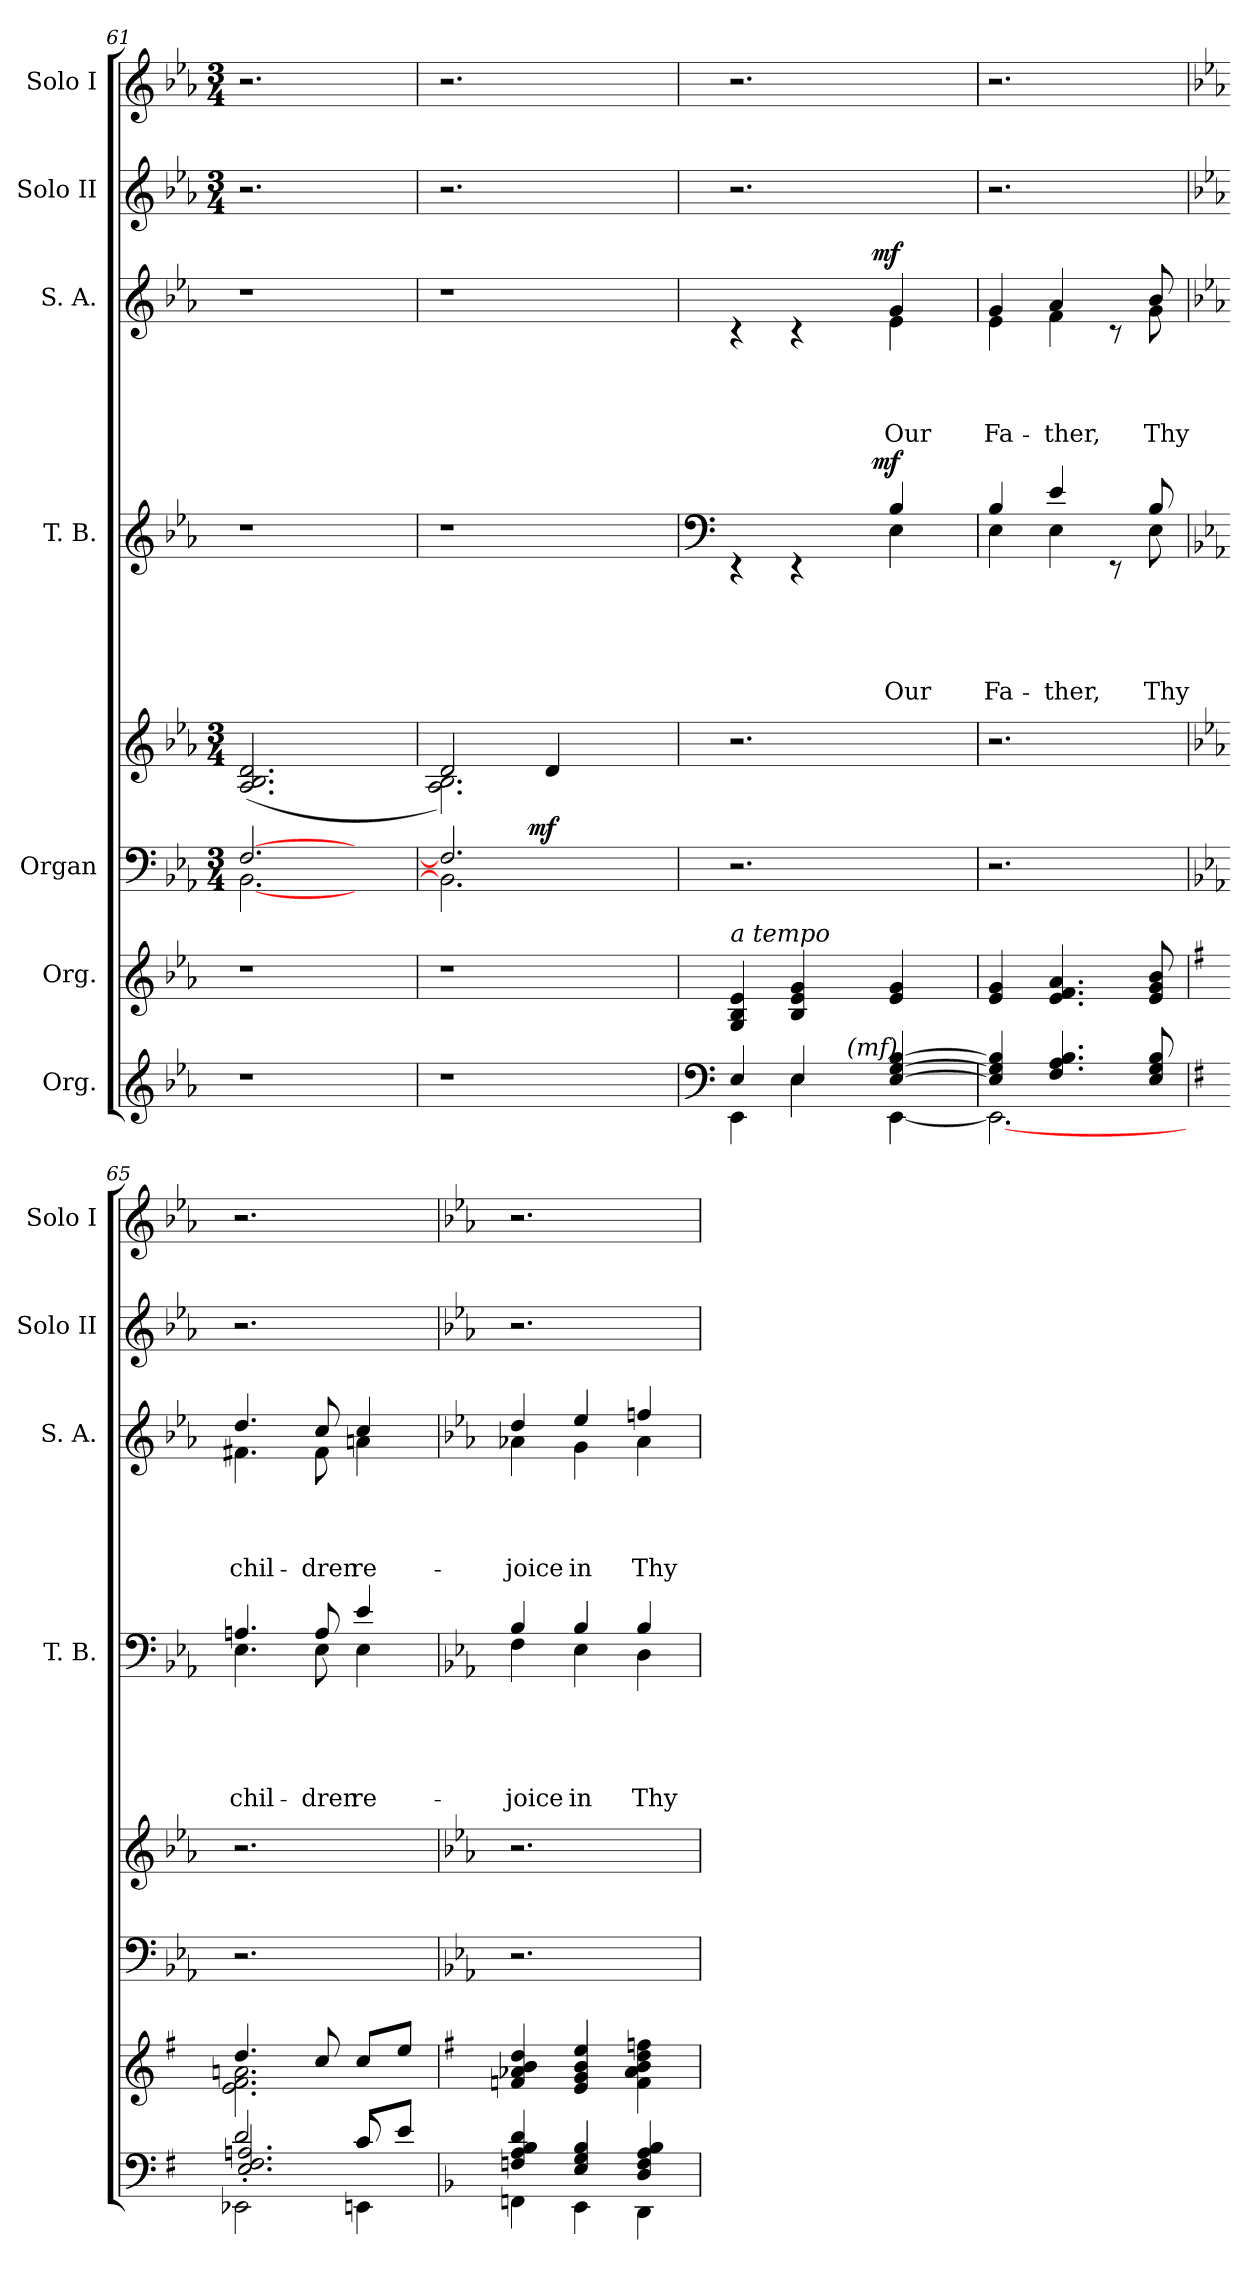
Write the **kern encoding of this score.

**kern	**kern	**kern	**kern	**dynam	**kern	**text	**text	**text	**text	**text	**dynam	**kern	**text	**text	**text	**text	**dynam	**kern	**kern
*part7	*part6	*part5	*part5	*part5	*part4	*part4	*part4	*part4	*part4	*part4	*part4	*part3	*part3	*part3	*part3	*part3	*part3	*part2	*part1
*staff8	*staff7	*staff6	*staff5	*staff5/6	*staff4	*staff4	*staff4	*staff4	*staff4	*staff4	*staff4	*staff3	*staff3	*staff3	*staff3	*staff3	*staff3	*staff2	*staff1
*I"Org.	*I"Org.	*I"Organ	*	*	*I"T. B.	*	*	*	*	*	*	*I"S. A.	*	*	*	*	*	*I"Solo II	*I"Solo I
*	*	*	*	*	*I'T. B.	*	*	*	*	*	*	*I'S. A.	*	*	*	*	*	*I'Solo II	*I'Solo I
*clefG2	*clefG2	*clefF4	*clefG2	*	*clefG2	*	*	*	*	*	*	*clefG2	*	*	*	*	*	*clefG2	*clefG2
*k[b-e-a-]	*k[b-e-a-]	*k[b-e-a-]	*k[b-e-a-]	*	*k[b-e-a-]	*	*	*	*	*	*	*k[b-e-a-]	*	*	*	*	*	*k[b-e-a-]	*k[b-e-a-]
*E-:	*E-:	*E-:	*E-:	*	*E-:	*	*	*	*	*	*	*E-:	*	*	*	*	*	*E-:	*E-:
*	*	*M3/4	*M3/4	*	*	*	*	*	*	*	*	*	*	*	*	*	*	*M3/4	*M3/4
=61	=61	=61	=61	=61	=61	=61	=61	=61	=61	=61	=61	=61	=61	=61	=61	=61	=61	=61	=61
*	*	*^	*	*	*	*	*	*	*	*	*	*	*	*	*	*	*	*	*
1r	1r	[>2.F/	[<2.BB-\	(<2.A-/ 2.B-/ 2.d/	.	1r	.	.	.	.	.	.	1r	.	.	.	.	.	2.r	2.r
.	.	4ryy	4ryy	4ryy	.	.	.	.	.	.	.	.	.	.	.	.	.	.	4ryy	4ryy
=62	=62	=62	=62	=62	=62	=62	=62	=62	=62	=62	=62	=62	=62	=62	=62	=62	=62	=62	=62	=62
*	*	*	*^	*^	*	*	*	*	*	*	*	*	*	*	*	*	*	*	*	*
1r	1r	2.F/]	2.BB-\]	4...ryy	2d/	2.A-\ 2.B-\)	.	1r	.	.	.	.	.	.	1r	.	.	.	.	.	2.r	2.r
!	!	!	!	!	!	!	!LO:DY:a=2	!	!	!	!	!	!	!	!	!	!	!	!	!	!	!
.	.	.	.	2ryy	.	.	mf	.	.	.	.	.	.	.	.	.	.	.	.	.	.	.
.	.	.	.	.	4d/	.	.	.	.	.	.	.	.	.	.	.	.	.	.	.	.	.
.	.	4ryy	4ryy	.	4ryy	4ryy	.	.	.	.	.	.	.	.	.	.	.	.	.	.	4ryy	4ryy
.	.	.	.	32ryy	.	.	.	.	.	.	.	.	.	.	.	.	.	.	.	.	.	.
*	*	*v	*v	*v	*	*	*	*	*	*	*	*	*	*	*	*	*	*	*	*	*	*
*	*	*	*v	*v	*	*	*	*	*	*	*	*	*	*	*	*	*	*	*	*
!!LO:PB:g=z
=63	=63	=63	=63	=63	=63	=63	=63	=63	=63	=63	=63	=63	=63	=63	=63	=63	=63	=63	=63
*clefF4	*	*	*	*	*clefF4	*	*	*	*	*	*	*	*	*	*	*	*	*	*
*^	*	*^	*^	*	*^	*	*	*	*	*	*	*^	*	*	*	*	*	*	*
*	*	*	*	*^	*	*	*	*	*^	*	*	*	*	*	*	*	*^	*	*	*	*	*	*	*
!	!	!LO:TX:a:i:t=a tempo	!	!	!	!	!	!	!	!	!	!	!	!	!	!	!	!	!	!	!	!	!	!	!	!	!
*	*	*	*v	*v	*v	*	*	*	*	*	*	*	*	*	*	*	*	*	*	*	*	*	*	*	*	*	*
*	*^	*	*	*v	*v	*	*	*	*	*	*	*	*	*	*	*	*	*	*	*	*	*	*	*	*
4E-/	4EE-\	4ryy	4G/ 4B-/ 4e-/	2.r	2.r	.	2ryy	4rEE	4...ryy	.	.	.	.	.	.	2ryy	4rc	4...ryy	.	.	.	.	.	2.r	2.r
4E-/	4E-\	8ryy	4B-/ 4e-/ 4g/	.	.	.	.	4rEE	.	.	.	.	.	.	.	.	4rc	.	.	.	.	.	.	.	.
.	.	32ryy	.	.	.	.	.	.	.	.	.	.	.	.	.	.	.	.	.	.	.	.	.	.	.
!	!	!LO:TX:a:i:t=(mf)	!	!	!	!	!	!	!	!	!	!	!	!	!	!	!	!	!	!	!	!	!	!	!
.	.	4ryy	.	.	.	.	.	.	.	.	.	.	.	.	.	.	.	.	.	.	.	.	.	.	.
!	!	!	!	!	!	!	!	!	!	!	!	!	!	!	!LO:DY:b	!	!	!	!	!	!	!	!LO:DY:a	!	!
.	.	.	.	.	.	.	.	.	4ryy	.	.	.	.	.	mf	.	.	4ryy	.	.	.	.	mf	.	.
!	!	!	!	!	!	!	!	!	!	!	!	!	!	!LO:LY:b	!	!	!	!	!	!	!	!LO:LY:b	!	!	!
[>4E-/ [>4G/ [>4B-/	[<4EE-\	.	4e-/ 4g/	.	.	.	4B-/	4E-\	.	.	.	.	.	Our	.	4g/	4e-\	.	.	.	.	Our	.	.	.
.	.	16.ryy	.	.	.	.	.	.	.	.	.	.	.	.	.	.	.	.	.	.	.	.	.	.	.
.	.	.	.	.	.	.	.	.	32ryy	.	.	.	.	.	.	.	.	32ryy	.	.	.	.	.	.	.
=64	=64	=64	=64	=64	=64	=64	=64	=64	=64	=64	=64	=64	=64	=64	=64	=64	=64	=64	=64	=64	=64	=64	=64	=64	=64
!	!	!	!	!	!	!	!	!	!	!	!	!	!	!LO:LY:b	!	!	!	!	!	!	!	!LO:LY:b	!	!	!
*	*	*	*	*	*	*	*	*v	*v	*	*	*	*	*	*	*	*	*	*	*	*	*	*	*	*
*	*v	*v	*	*	*	*	*	*	*	*	*	*	*	*	*	*v	*v	*	*	*	*	*	*	*
4E-/] 4G/] 4B-/]	2.EE-\_	4e-/ 4g/	2.r	2.r	.	4B-/	4E-\	.	.	.	.	Fa-	.	4g/	4e-\	.	.	.	Fa-	.	2.r	2.r
!	!	!	!	!	!	!	!	!	!	!	!	!LO:LY:b	!	!	!	!	!	!	!LO:LY:b	!	!	!
4.F/ 4.A-/ 4.B-/	.	4.e-/ 4.f/ 4.a-/	.	.	.	4e-/	4E-\	.	.	.	.	-ther,	.	4a-/	4f\	.	.	.	-ther,	.	.	.
.	.	.	.	.	.	8ryy	8rEE	.	.	.	.	.	.	8ryy	8rc	.	.	.	.	.	.	.
!	!	!	!	!	!	!	!	!	!	!	!	!LO:LY:b	!	!	!	!	!	!	!LO:LY:b	!	!	!
8E-/ 8G/ 8B-/	.	8e-/ 8g/ 8b-/	.	.	.	8B-/	8E-\	.	.	.	.	Thy	.	8b-/	8g\	.	.	.	Thy	.	.	.
*v	*v	*	*	*	*	*	*	*	*	*	*	*	*	*	*	*	*	*	*	*	*	*
=65	=65	=65	=65	=65	=65	=65	=65	=65	=65	=65	=65	=65	=65	=65	=65	=65	=65	=65	=65	=65	=65
*k[f#]	*k[f#]	*	*	*	*	*	*	*	*	*	*	*	*	*	*	*	*	*	*	*	*
*G:	*G:	*	*	*	*	*	*	*	*	*	*	*	*	*	*	*	*	*	*	*	*
*^	*^	*	*	*	*	*	*	*	*	*	*	*	*	*	*	*	*	*	*	*	*
*	*^	*	*	*	*	*	*	*	*	*	*	*	*	*	*	*	*	*	*	*	*	*	*
*	*	*^	*	*	*	*	*	*	*	*	*	*	*	*	*	*	*	*	*	*	*	*	*	*
!	!	!	!	!	!	!	!	!	!	!	!	!	!	!	!LO:LY:b	!	!	!	!	!	!	!LO:LY:b	!	!	!
2d/	2.E/'> 2.F#/'> 2.An/'>	2EE-\	2ryy	4.dd/	2.e\ 2.f#\ 2.an\	2.r	2.r	.	4.An/	4.E-\	.	.	.	.	chil-	.	4.dd/	4.f#X\	.	.	.	chil-	.	2.r	2.r
!	!	!	!	!	!	!	!	!	!	!	!	!	!	!	!LO:LY:b	!	!	!	!	!	!	!LO:LY:b	!	!	!
.	.	.	.	8cc/	.	.	.	.	8A/	8E-\	.	.	.	.	-dren	.	8cc/	8f#\	.	.	.	-dren	.	.	.
!	!	!	!	!	!	!	!	!	!	!	!	!	!	!	!LO:LY:b	!	!	!	!	!	!	!LO:LY:b	!	!	!
8c/L	.	8c/	4EE\	8cc/L	.	.	.	.	4e-/	4E-\	.	.	.	.	re-	.	4cc/	4an\	.	.	.	re-	.	.	.
8e/J	.	8ryy	.	8ee/J	.	.	.	.	.	.	.	.	.	.	.	.	.	.	.	.	.	.	.	.	.
*v	*v	*v	*v	*	*	*	*	*	*	*	*	*	*	*	*	*	*	*	*	*	*	*	*	*	*
*	*v	*v	*	*	*	*	*	*	*	*	*	*	*	*	*	*	*	*	*	*	*	*
=66	=66	=66	=66	=66	=66	=66	=66	=66	=66	=66	=66	=66	=66	=66	=66	=66	=66	=66	=66	=66	=66
*k[b-]	*	*	*	*	*	*	*	*	*	*	*	*	*	*	*	*	*	*	*	*	*
*F:	*	*	*	*	*	*	*	*	*	*	*	*	*	*	*	*	*	*	*	*	*
*^	*	*	*	*	*	*	*	*	*	*	*	*	*	*	*	*	*	*	*	*	*
*	*^	*	*	*	*	*	*	*	*	*	*	*	*	*	*	*	*	*	*	*	*	*
!	!	!	!	!	!	!	!	!	!	!	!	!	!LO:LY:b	!	!	!	!	!	!	!LO:LY:b	!	!	!
*	*v	*v	*	*	*	*	*	*	*	*	*	*	*	*	*	*	*	*	*	*	*	*	*
4Fn/ 4A/ 4B-/ 4d/	4FFn\	4fn/ 4a-X/ 4b/ 4dd/	2.r	2.r	.	4B-/	4F\	.	.	.	.	-joice	.	4dd/	4a-X\	.	.	.	-joice	.	2.r	2.r
!	!	!	!	!	!	!	!	!	!	!	!	!LO:LY:b	!	!	!	!	!	!	!LO:LY:b	!	!	!
4E/ 4G/ 4B-/	4EE\	4e/ 4g/ 4b/ 4ee/	.	.	.	4B-/	4E-\	.	.	.	.	in	.	4ee-/	4g\	.	.	.	in	.	.	.
!	!	!	!	!	!	!	!	!	!	!	!	!LO:LY:b	!	!	!	!	!	!	!LO:LY:b	!	!	!
4D/ 4F/ 4A/ 4B-/	4DD\	4f\ 4a-\ 4b\ 4dd\ 4ffn\	.	.	.	4B-/	4D\	.	.	.	.	Thy	.	4ffn/	4a-\	.	.	.	Thy	.	.	.
*	*	*	*	*	*	*v	*v	*	*	*	*	*	*	*	*	*	*	*	*	*	*	*
*v	*v	*	*	*	*	*	*	*	*	*	*	*	*v	*v	*	*	*	*	*	*	*
=	=	=	=	=	=	=	=	=	=	=	=	=	=	=	=	=	=	=	=
*-	*-	*-	*-	*-	*-	*-	*-	*-	*-	*-	*-	*-	*-	*-	*-	*-	*-	*-	*-
